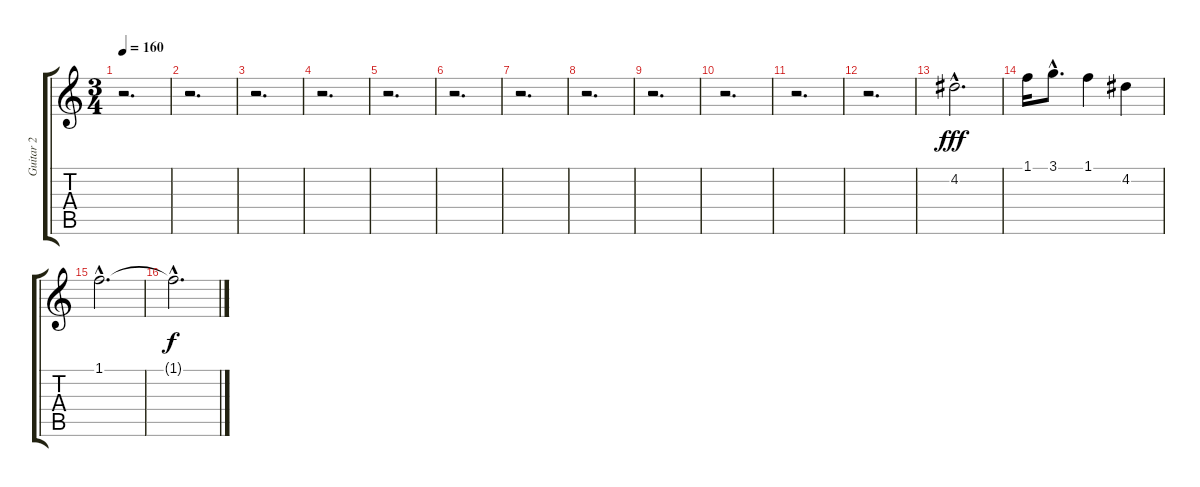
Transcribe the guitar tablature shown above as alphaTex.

\track ("Guitar 2" "Guitar 2") {instrument distortionguitar}
\staff {score tabs}
\tuning (E4 B3 G3 D3 A2 E2) {hide}
\ts (3 4)
\tempo 160
\clef g2
\ks c
r.2{d dy fff} |
r.2{d} |
r.2{d} |
r.2{d} |
r.2{d} |
r.2{d} |
r.2{d} |
r.2{d} |
r.2{d} |
r.2{d} |
r.2{d} |
r.2{d} |
4.2{hac}.2{d} |
1.1.16 3.1{hac}.8{d} 1.1.4 4.2.4 |
1.1{hac}.2{d} |
1.1{hac t}.2{d dy f}
